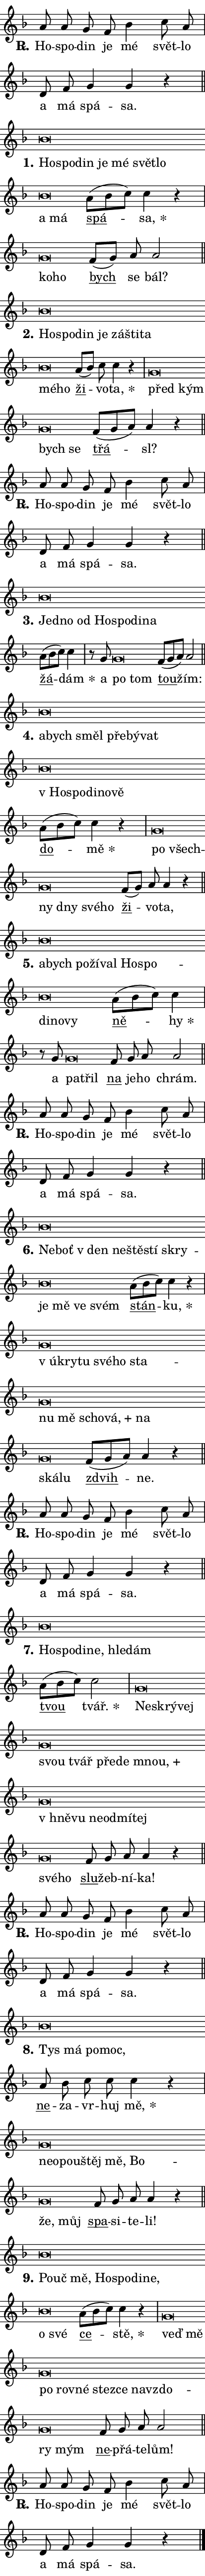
\version "2.22.1"
\header { tagline = "" }
\paper {
  indent = 0\cm
  top-margin = 0\cm
  right-margin = 0\cm
  bottom-margin = 0\cm
  left-margin = 0\cm
  paper-width = 7\cm
  page-breaking = #ly:one-page-breaking
  system-system-spacing.basic-distance = #11
  score-system-spacing.basic-distance = #11.3
  ragged-last = ##f
}


%% Author: Thomas Morley
%% https://lists.gnu.org/archive/html/lilypond-user/2020-05/msg00002.html
#(define (line-position grob)
"Returns position of @var[grob} in current system:
   @code{'start}, if at first time-step
   @code{'end}, if at last time-step
   @code{'middle} otherwise
"
  (let* ((col (ly:item-get-column grob))
         (ln (ly:grob-object col 'left-neighbor))
         (rn (ly:grob-object col 'right-neighbor))
         (col-to-check-left (if (ly:grob? ln) ln col))
         (col-to-check-right (if (ly:grob? rn) rn col))
         (break-dir-left
           (and
             (ly:grob-property col-to-check-left 'non-musical #f)
             (ly:item-break-dir col-to-check-left)))
         (break-dir-right
           (and
             (ly:grob-property col-to-check-right 'non-musical #f)
             (ly:item-break-dir col-to-check-right))))
        (cond ((eqv? 1 break-dir-left) 'start)
              ((eqv? -1 break-dir-right) 'end)
              (else 'middle))))

#(define (tranparent-at-line-position vctor)
  (lambda (grob)
  "Relying on @code{line-position} select the relevant enry from @var{vctor}.
Used to determine transparency,"
    (case (line-position grob)
      ((end) (not (vector-ref vctor 0)))
      ((middle) (not (vector-ref vctor 1)))
      ((start) (not (vector-ref vctor 2))))))

noteHeadBreakVisibility =
#(define-music-function (break-visibility)(vector?)
"Makes @code{NoteHead}s transparent relying on @var{break-visibility}"
#{
  \override NoteHead.transparent =
    #(tranparent-at-line-position break-visibility)
#})

#(define delete-ledgers-for-transparent-note-heads
  (lambda (grob)
    "Reads whether a @code{NoteHead} is transparent.
If so this @code{NoteHead} is removed from @code{'note-heads} from
@var{grob}, which is supposed to be @code{LedgerLineSpanner}.
As a result ledgers are not printed for this @code{NoteHead}"
    (let* ((nhds-array (ly:grob-object grob 'note-heads))
           (nhds-list
             (if (ly:grob-array? nhds-array)
                 (ly:grob-array->list nhds-array)
                 '()))
           ;; Relies on the transparent-property being done before
           ;; Staff.LedgerLineSpanner.after-line-breaking is executed.
           ;; This is fragile ...
           (to-keep
             (remove
               (lambda (nhd)
                 (ly:grob-property nhd 'transparent #f))
               nhds-list)))
      ;; TODO find a better method to iterate over grob-arrays, similiar
      ;; to filter/remove etc for lists
      ;; For now rebuilt from scratch
      (set! (ly:grob-object grob 'note-heads)  '())
      (for-each
        (lambda (nhd)
          (ly:pointer-group-interface::add-grob grob 'note-heads nhd))
        to-keep))))

hideNotes = {
  \noteHeadBreakVisibility #begin-of-line-visible
}
unHideNotes = {
  \noteHeadBreakVisibility #all-visible
}

% work-around for resetting accidentals
% https://lilypond.org/doc/v2.23/Documentation/notation/displaying-rhythms#unmetered-music
cadenzaMeasure = {
  \cadenzaOff
  \partial 1024 s1024
  \cadenzaOn
}

#(define-markup-command (accent layout props text) (markup?)
  "Underline accented syllable"
  (interpret-markup layout props
    #{\markup \override #'(offset . 4.3) \underline { #text }#}))

responsum = \markup \concat {
  "R" \hspace #-1.05 \path #0.1 #'((moveto 0 0.07) (lineto 0.9 0.8)) \hspace #0.05 "."
}

\layout {
    \context {
        \Staff
        \remove "Time_signature_engraver"
        \override LedgerLineSpanner.after-line-breaking = #delete-ledgers-for-transparent-note-heads
    }
    \context {
        \Voice {
            \override NoteHead.output-attributes = #'((class . "notehead"))
            \override Hairpin.height = #0.55
        }
    }
    \context {
        \Lyrics {
            \override StanzaNumber.output-attributes = #'((class . "stanzanumber"))
            \override LyricSpace.minimum-distance = #0.9
            \override LyricText.font-name = #"TeX Gyre Schola"
            \override LyricText.font-size = 1
            \override StanzaNumber.font-name = #"TeX Gyre Schola Bold"
            \override StanzaNumber.font-size = 1
        }
    }
}

% magnetic-lyrics.ily
%
%   written by
%     Jean Abou Samra <jean@abou-samra.fr>
%     Werner Lemberg <wl@gnu.org>
%
%   adapted by
%     Jiri Hon <jiri.hon@gmail.com>
%
% Version 2022-Apr-15

% https://www.mail-archive.com/lilypond-user@gnu.org/msg149350.html

#(define (Left_hyphen_pointer_engraver context)
   "Collect syllable-hyphen-syllable occurrences in lyrics and store
them in properties.  This engraver only looks to the left.  For
example, if the lyrics input is @code{foo -- bar}, it does the
following.

@itemize @bullet
@item
Set the @code{text} property of the @code{LyricHyphen} grob between
@q{foo} and @q{bar} to @code{foo}.

@item
Set the @code{left-hyphen} property of the @code{LyricText} grob with
text @q{foo} to the @code{LyricHyphen} grob between @q{foo} and
@q{bar}.
@end itemize

Use this auxiliary engraver in combination with the
@code{lyric-@/text::@/apply-@/magnetic-@/offset!} hook."
   (let ((hyphen #f)
         (text #f))
     (make-engraver
      (acknowledgers
       ((lyric-syllable-interface engraver grob source-engraver)
        (set! text grob)))
      (end-acknowledgers
       ((lyric-hyphen-interface engraver grob source-engraver)
        ;(when (not (grob::has-interface grob 'lyric-space-interface))
          (set! hyphen grob)));)
      ((stop-translation-timestep engraver)
       (when (and text hyphen)
         (ly:grob-set-object! text 'left-hyphen hyphen))
       (set! text #f)
       (set! hyphen #f)))))

#(define (lyric-text::apply-magnetic-offset! grob)
   "If the space between two syllables is less than the value in
property @code{LyricText@/.details@/.squash-threshold}, move the right
syllable to the left so that it gets concatenated with the left
syllable.

Use this function as a hook for
@code{LyricText@/.after-@/line-@/breaking} if the
@code{Left_@/hyphen_@/pointer_@/engraver} is active."
   (let ((hyphen (ly:grob-object grob 'left-hyphen #f)))
     (when hyphen
       (let ((left-text (ly:spanner-bound hyphen LEFT)))
         (when (grob::has-interface left-text 'lyric-syllable-interface)
           (let* ((common (ly:grob-common-refpoint grob left-text X))
                  (this-x-ext (ly:grob-extent grob common X))
                  (left-x-ext
                   (begin
                     ;; Trigger magnetism for left-text.
                     (ly:grob-property left-text 'after-line-breaking)
                     (ly:grob-extent left-text common X)))
                  ;; `delta` is the gap width between two syllables.
                  (delta (- (interval-start this-x-ext)
                            (interval-end left-x-ext)))
                  (details (ly:grob-property grob 'details))
                  (threshold (assoc-get 'squash-threshold details 0.2)))
             (when (< delta threshold)
               (let* (;; We have to manipulate the input text so that
                      ;; ligatures crossing syllable boundaries are not
                      ;; disabled.  For languages based on the Latin
                      ;; script this is essentially a beautification.
                      ;; However, for non-Western scripts it can be a
                      ;; necessity.
                      (lt (ly:grob-property left-text 'text))
                      (rt (ly:grob-property grob 'text))
                      (is-space (grob::has-interface hyphen 'lyric-space-interface))
                      (space (if is-space " " ""))
                      (space-markup (grob-interpret-markup grob " "))
                      (space-size (interval-length (ly:stencil-extent space-markup X)))
                      (extra-delta (if is-space space-size 0))
                      ;; Append new syllable.
                      (ltrt-space (if (and (string? lt) (string? rt))
                                (string-append lt space rt)
                                (make-concat-markup (list lt space rt))))
                      ;; Right-align `ltrt` to the right side.
                      (ltrt-space-markup (grob-interpret-markup
                               grob
                               (make-translate-markup
                                (cons (interval-length this-x-ext) 0)
                                (make-right-align-markup ltrt-space)))))
                 (begin
                   ;; Don't print `left-text`.
                   (ly:grob-set-property! left-text 'stencil #f)
                   ;; Set text and stencil (which holds all collected
                   ;; syllables so far) and shift it to the left.
                   (ly:grob-set-property! grob 'text ltrt-space)
                   (ly:grob-set-property! grob 'stencil ltrt-space-markup)
                   (ly:grob-translate-axis! grob (- (- delta extra-delta)) X))))))))))


#(define (lyric-hyphen::displace-bounds-first grob)
   ;; Make very sure this callback isn't triggered too early.
   (let ((left (ly:spanner-bound grob LEFT))
         (right (ly:spanner-bound grob RIGHT)))
     (ly:grob-property left 'after-line-breaking)
     (ly:grob-property right 'after-line-breaking)
     (ly:lyric-hyphen::print grob)))

squashThreshold = #0.4

\layout {
  \context {
    \Lyrics
    \consists #Left_hyphen_pointer_engraver
    \override LyricText.after-line-breaking =
      #lyric-text::apply-magnetic-offset!
    \override LyricHyphen.stencil = #lyric-hyphen::displace-bounds-first
    \override LyricText.details.squash-threshold = \squashThreshold
    \override LyricHyphen.minimum-distance = 0
    \override LyricHyphen.minimum-length = \squashThreshold
  }
}

squash = \override LyricText.details.squash-threshold = 9999
unSquash = \override LyricText.details.squash-threshold = \squashThreshold

left = \override LyricText.self-alignment-X = #LEFT
unLeft = \revert LyricText.self-alignment-X

starOffset = #(lambda (grob) 
                (let ((x_offset (ly:self-alignment-interface::aligned-on-x-parent grob)))
                  (if (= x_offset 0) 0 (+ x_offset 1.2))))

star = #(define-music-function (syllable)(string?)
"Append star separator at the end of a syllable"
#{
  \once \override LyricText.X-offset = #starOffset
  \lyricmode { \markup {
    #syllable
    \override #'((font-name . "TeX Gyre Schola Bold")) \hspace #0.2 \lower #0.65 \larger "*"
  } }
#})

starAccent = #(define-music-function (syllable)(string?)
"Append star separator at the end of a syllable and make accent"
#{
  \once \override LyricText.X-offset = #starOffset
  \lyricmode { \markup {
    \accent #syllable
    \override #'((font-name . "TeX Gyre Schola Bold")) \hspace #0.2 \lower #0.65 \larger "*"
  } }
#})

breath = #(define-music-function (syllable)(string?)
"Append breathing indicator at the end of a syllable"
#{
  \lyricmode { \markup { #syllable "+" } }
#})

optionalBreath = #(define-music-function (syllable)(string?)
"Append optional breathing indicator at the end of a syllable"
#{
  \lyricmode { \markup { #syllable "(+)" } }
#})


\score {
    <<
        \new Voice = "melody" { \cadenzaOn \key f \major \relative { a'8 a g f bes4 c8 a \cadenzaMeasure \bar "|" d, f \bar "" g4 g r \cadenzaMeasure \bar "||" \break } }
        \new Lyrics \lyricsto "melody" { \lyricmode { \set stanza = \responsum
Ho -- spo -- din je mé svět -- lo a má spá -- sa. } }
    >>
    \layout {}
}

\score {
    <<
        \new Voice = "melody" { \cadenzaOn \key f \major \relative { bes'\breve*1/16 \hideNotes \breve*1/16 \bar "" \breve*1/16 \bar "" \breve*1/16 \bar "" \breve*1/16 \bar "" \breve*1/16 \bar "" \breve*1/16 \bar "" \breve*1/16 \breve*1/16 \bar "" \unHideNotes \bar "" a8[( bes c)] c4 r \cadenzaMeasure \bar "|" g\breve*1/16 \hideNotes \breve*1/16 \bar "" \unHideNotes \bar "" f8[( g)] a a2 \cadenzaMeasure \bar "||" \break } }
        \new Lyrics \lyricsto "melody" { \lyricmode { \set stanza = "1."
\left Ho -- \squash spo -- din je mé svět -- lo a má \unLeft \unSquash \markup \accent spá -- \star sa, \left ko -- \squash ho \unLeft \unSquash \markup \accent bych se bál? } }
    >>
    \layout {}
}

\score {
    <<
        \new Voice = "melody" { \cadenzaOn \key f \major \relative { bes'\breve*1/16 \hideNotes \breve*1/16 \bar "" \breve*1/16 \bar "" \breve*1/16 \bar "" \breve*1/16 \bar "" \breve*1/16 \bar "" \breve*1/16 \bar "" \breve*1/16 \breve*1/16 \bar "" \unHideNotes \bar "" a8[( bes)] c c4 r \cadenzaMeasure \bar "|" g\breve*1/16 \hideNotes \breve*1/16 \bar "" \breve*1/16 \breve*1/16 \bar "" \unHideNotes \bar "" f8[( g a)] a4 r \cadenzaMeasure \bar "||" \break } }
        \new Lyrics \lyricsto "melody" { \lyricmode { \set stanza = "2."
\left Ho -- \squash spo -- din je zá -- šti -- ta mé -- ho \unLeft \unSquash \markup \accent ži -- vo -- \star ta, \left před \squash kým bych se \unLeft \unSquash \markup \accent třá -- sl? } }
    >>
    \layout {}
}

\score {
    <<
        \new Voice = "melody" { \cadenzaOn \key f \major \relative { a'8 a g f bes4 c8 a \cadenzaMeasure \bar "|" d, f \bar "" g4 g r \cadenzaMeasure \bar "||" \break } }
        \new Lyrics \lyricsto "melody" { \lyricmode { \set stanza = \responsum
Ho -- spo -- din je mé svět -- lo a má spá -- sa. } }
    >>
    \layout {}
}

\score {
    <<
        \new Voice = "melody" { \cadenzaOn \key f \major \relative { bes'\breve*1/16 \hideNotes \breve*1/16 \bar "" \breve*1/16 \bar "" \breve*1/16 \bar "" \breve*1/16 \bar "" \breve*1/16 \breve*1/16 \bar "" \unHideNotes \bar "" a8[( bes c)] c4 \cadenzaMeasure \bar "|" r8 g8 g\breve*1/16 \hideNotes \breve*1/16 \bar "" \unHideNotes \bar "" f8[( g a)] a2 \cadenzaMeasure \bar "||" \break } }
        \new Lyrics \lyricsto "melody" { \lyricmode { \set stanza = "3."
\left Jed -- \squash no od Ho -- spo -- di -- na \unLeft \unSquash \markup \accent žá -- \star dám a \left po \squash tom \unLeft \unSquash \markup \accent tou -- žím: } }
    >>
    \layout {}
}

\score {
    <<
        \new Voice = "melody" { \cadenzaOn \key f \major \relative { bes'\breve*1/16 \hideNotes \breve*1/16 \bar "" \breve*1/16 \bar "" \breve*1/16 \bar "" \breve*1/16 \bar "" \breve*1/16 \bar "" \breve*1/16 \bar "" \breve*1/16 \bar "" \breve*1/16 \bar "" \breve*1/16 \breve*1/16 \bar "" \unHideNotes \bar "" a8[( bes c)] c4 r \cadenzaMeasure \bar "|" g\breve*1/16 \hideNotes \breve*1/16 \bar "" \breve*1/16 \bar "" \breve*1/16 \bar "" \breve*1/16 \breve*1/16 \bar "" \unHideNotes \bar "" f8[( g)] a a4 r \cadenzaMeasure \bar "||" \break } }
        \new Lyrics \lyricsto "melody" { \lyricmode { \set stanza = "4."
\left a -- \squash bych směl pře -- bý -- vat "v Ho" -- spo -- di -- no -- vě \unLeft \unSquash \markup \accent do -- \star mě \left po \squash všech -- ny dny své -- ho \unLeft \unSquash \markup \accent ži -- vo -- ta, } }
    >>
    \layout {}
}

\score {
    <<
        \new Voice = "melody" { \cadenzaOn \key f \major \relative { bes'\breve*1/16 \hideNotes \breve*1/16 \bar "" \breve*1/16 \bar "" \breve*1/16 \bar "" \breve*1/16 \bar "" \breve*1/16 \bar "" \breve*1/16 \bar "" \breve*1/16 \bar "" \breve*1/16 \breve*1/16 \bar "" \unHideNotes \bar "" a8[( bes c)] c4 \cadenzaMeasure \bar "|" r8 g8 g\breve*1/16 \hideNotes \breve*1/16 \bar "" \unHideNotes \bar "" f8 g a a2 \cadenzaMeasure \bar "||" \break } }
        \new Lyrics \lyricsto "melody" { \lyricmode { \set stanza = "5."
\left a -- \squash bych po -- ží -- val Ho -- spo -- di -- no -- vy \unLeft \unSquash \markup \accent ně -- \star hy a \left pa -- \squash třil \unLeft \unSquash \markup \accent na je -- ho chrám. } }
    >>
    \layout {}
}

\score {
    <<
        \new Voice = "melody" { \cadenzaOn \key f \major \relative { a'8 a g f bes4 c8 a \cadenzaMeasure \bar "|" d, f \bar "" g4 g r \cadenzaMeasure \bar "||" \break } }
        \new Lyrics \lyricsto "melody" { \lyricmode { \set stanza = \responsum
Ho -- spo -- din je mé svět -- lo a má spá -- sa. } }
    >>
    \layout {}
}

\score {
    <<
        \new Voice = "melody" { \cadenzaOn \key f \major \relative { bes'\breve*1/16 \hideNotes \breve*1/16 \bar "" \breve*1/16 \bar "" \breve*1/16 \bar "" \breve*1/16 \bar "" \breve*1/16 \bar "" \breve*1/16 \bar "" \breve*1/16 \bar "" \breve*1/16 \bar "" \breve*1/16 \breve*1/16 \bar "" \unHideNotes \bar "" a8[( bes c)] c4 r \cadenzaMeasure \bar "|" g\breve*1/16 \hideNotes \breve*1/16 \bar "" \breve*1/16 \bar "" \breve*1/16 \bar "" \breve*1/16 \bar "" \breve*1/16 \bar "" \breve*1/16 \bar "" \breve*1/16 \bar "" \breve*1/16 \bar "" \breve*1/16 \bar "" \breve*1/16 \bar "" \breve*1/16 \breve*1/16 \bar "" \unHideNotes \bar "" f8[( g a)] a4 r \cadenzaMeasure \bar "||" \break } }
        \new Lyrics \lyricsto "melody" { \lyricmode { \set stanza = "6."
\left Ne -- \squash boť "v den" ne -- ště -- stí skry -- je mě ve svém \unLeft \unSquash \markup \accent stán -- \star ku, \left "v ú" -- \squash kry -- tu své -- ho sta -- nu mě scho -- \breath "vá," na ská -- lu \unLeft \unSquash \markup \accent zdvih -- ne. } }
    >>
    \layout {}
}

\score {
    <<
        \new Voice = "melody" { \cadenzaOn \key f \major \relative { a'8 a g f bes4 c8 a \cadenzaMeasure \bar "|" d, f \bar "" g4 g r \cadenzaMeasure \bar "||" \break } }
        \new Lyrics \lyricsto "melody" { \lyricmode { \set stanza = \responsum
Ho -- spo -- din je mé svět -- lo a má spá -- sa. } }
    >>
    \layout {}
}

\score {
    <<
        \new Voice = "melody" { \cadenzaOn \key f \major \relative { bes'\breve*1/16 \hideNotes \breve*1/16 \bar "" \breve*1/16 \bar "" \breve*1/16 \bar "" \breve*1/16 \breve*1/16 \bar "" \unHideNotes \bar "" a8[( bes c)] c2 \cadenzaMeasure \bar "|" g\breve*1/16 \hideNotes \breve*1/16 \bar "" \breve*1/16 \bar "" \breve*1/16 \bar "" \breve*1/16 \bar "" \breve*1/16 \bar "" \breve*1/16 \bar "" \breve*1/16 \bar "" \breve*1/16 \bar "" \breve*1/16 \bar "" \breve*1/16 \bar "" \breve*1/16 \bar "" \breve*1/16 \bar "" \breve*1/16 \bar "" \breve*1/16 \breve*1/16 \bar "" \unHideNotes \bar "" f8 g a a4 r \cadenzaMeasure \bar "||" \break } }
        \new Lyrics \lyricsto "melody" { \lyricmode { \set stanza = "7."
\left Ho -- \squash spo -- di -- ne, hle -- dám \unLeft \unSquash \markup \accent tvou \star tvář. \left Ne -- \squash skrý -- vej svou tvář pře -- de \breath "mnou," "v hně" -- vu ne -- od -- mí -- tej své -- ho \unLeft \unSquash \markup \accent slu -- žeb -- ní -- ka! } }
    >>
    \layout {}
}

\score {
    <<
        \new Voice = "melody" { \cadenzaOn \key f \major \relative { a'8 a g f bes4 c8 a \cadenzaMeasure \bar "|" d, f \bar "" g4 g r \cadenzaMeasure \bar "||" \break } }
        \new Lyrics \lyricsto "melody" { \lyricmode { \set stanza = \responsum
Ho -- spo -- din je mé svět -- lo a má spá -- sa. } }
    >>
    \layout {}
}

\score {
    <<
        \new Voice = "melody" { \cadenzaOn \key f \major \relative { bes'\breve*1/16 \hideNotes \breve*1/16 \bar "" \breve*1/16 \breve*1/16 \bar "" \unHideNotes \bar "" a8 bes c c c4 r \cadenzaMeasure \bar "|" g\breve*1/16 \hideNotes \breve*1/16 \bar "" \breve*1/16 \bar "" \breve*1/16 \bar "" \breve*1/16 \bar "" \breve*1/16 \bar "" \breve*1/16 \breve*1/16 \bar "" \unHideNotes \bar "" f8 g a a4 r \cadenzaMeasure \bar "||" \break } }
        \new Lyrics \lyricsto "melody" { \lyricmode { \set stanza = "8."
\left Tys \squash má po -- moc, \unLeft \unSquash \markup \accent ne -- za -- vr -- huj \star mě, \left ne -- \squash o -- pou -- štěj mě, Bo -- že, můj \unLeft \unSquash \markup \accent spa -- si -- te -- li! } }
    >>
    \layout {}
}

\score {
    <<
        \new Voice = "melody" { \cadenzaOn \key f \major \relative { bes'\breve*1/16 \hideNotes \breve*1/16 \bar "" \breve*1/16 \bar "" \breve*1/16 \bar "" \breve*1/16 \bar "" \breve*1/16 \bar "" \breve*1/16 \bar "" \breve*1/16 \breve*1/16 \bar "" \unHideNotes \bar "" a8[( bes c)] c4 r \cadenzaMeasure \bar "|" g\breve*1/16 \hideNotes \breve*1/16 \bar "" \breve*1/16 \bar "" \breve*1/16 \bar "" \breve*1/16 \bar "" \breve*1/16 \bar "" \breve*1/16 \bar "" \breve*1/16 \bar "" \breve*1/16 \bar "" \breve*1/16 \breve*1/16 \bar "" \unHideNotes \bar "" f8 g a a2 \cadenzaMeasure \bar "||" \break } }
        \new Lyrics \lyricsto "melody" { \lyricmode { \set stanza = "9."
\left Po -- \squash uč mě, Ho -- spo -- di -- ne, o své \unLeft \unSquash \markup \accent ce -- \star stě, \left veď \squash mě po rov -- né stez -- ce na -- vzdo -- ry mým \unLeft \unSquash \markup \accent ne -- přá -- te -- lům! } }
    >>
    \layout {}
}

\score {
    <<
        \new Voice = "melody" { \cadenzaOn \key f \major \relative { a'8 a g f bes4 c8 a \cadenzaMeasure \bar "|" d, f \bar "" g4 g r \cadenzaMeasure \bar "||" \break } \bar "|." }
        \new Lyrics \lyricsto "melody" { \lyricmode { \set stanza = \responsum
Ho -- spo -- din je mé svět -- lo a má spá -- sa. } }
    >>
    \layout {}
}
